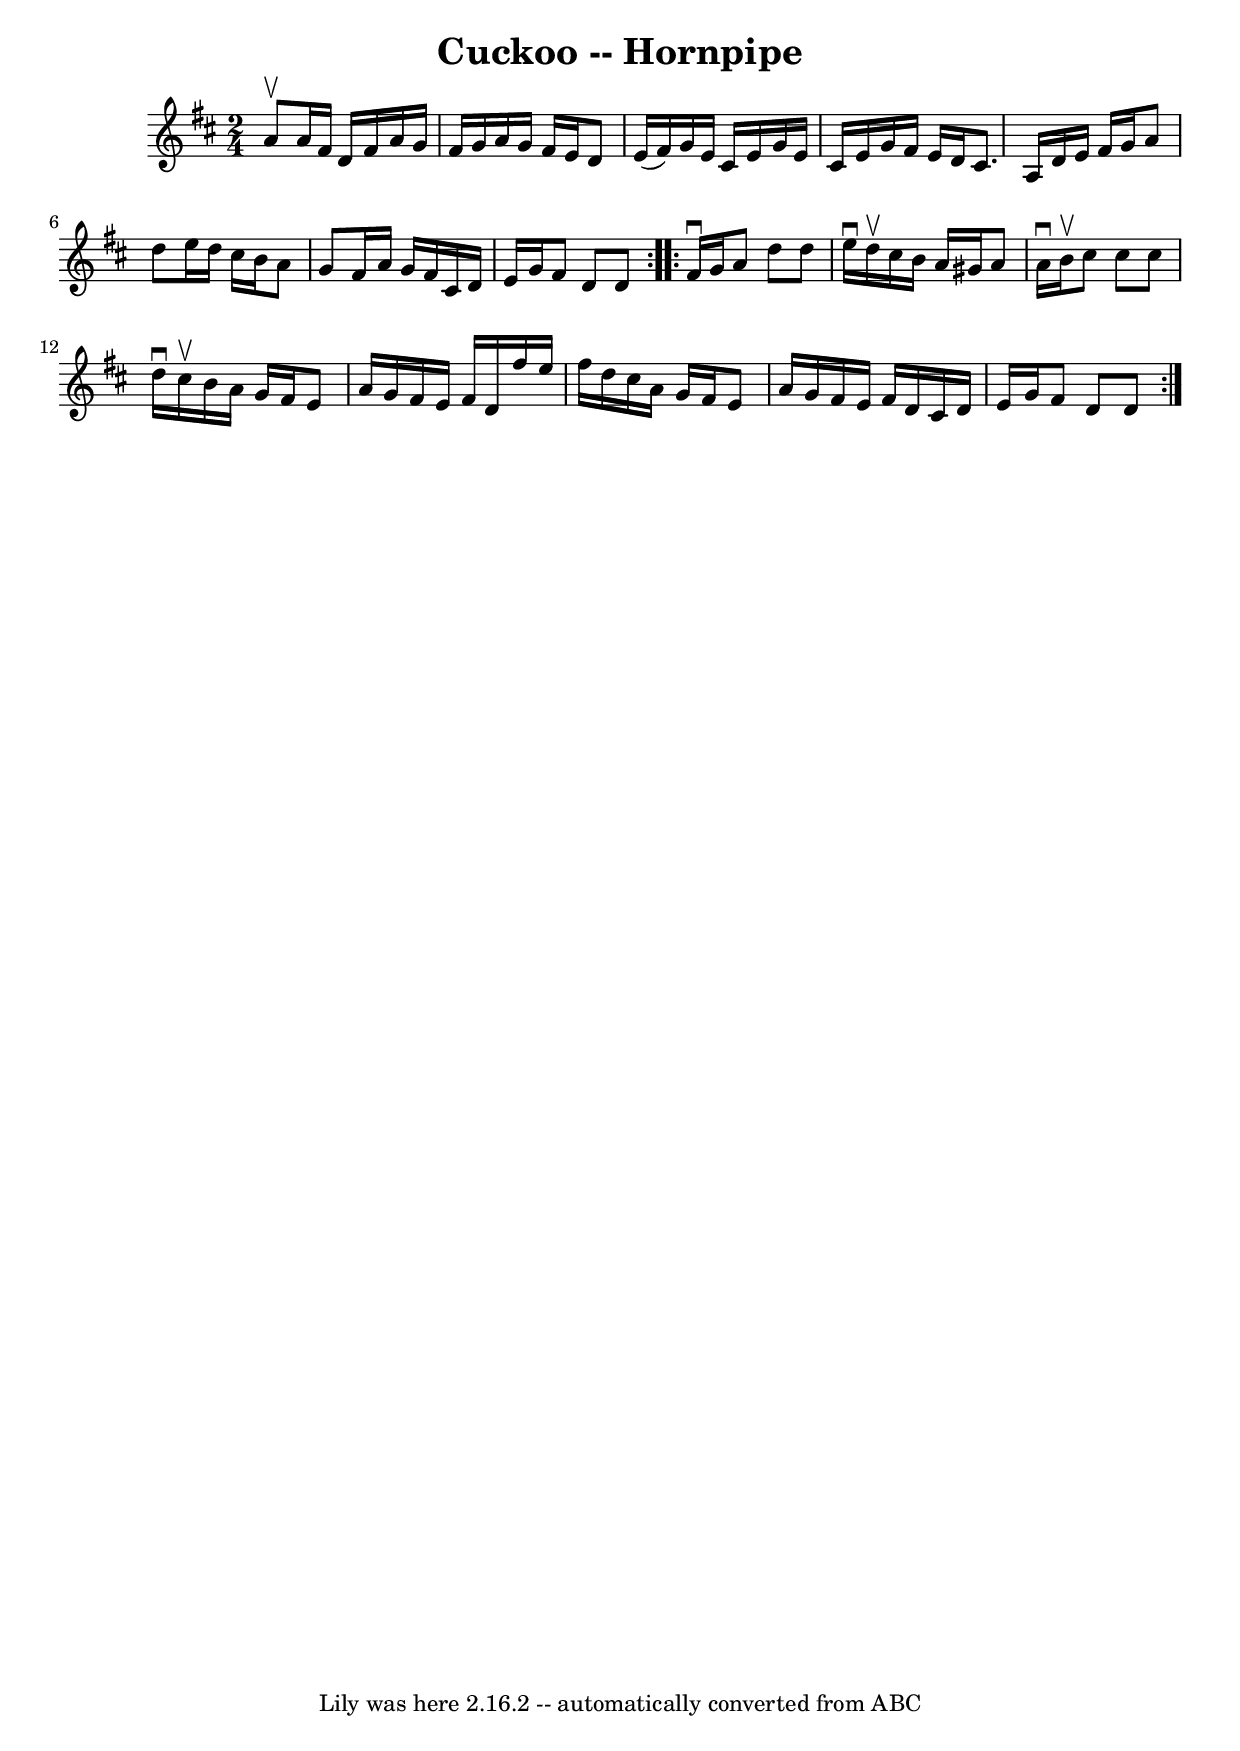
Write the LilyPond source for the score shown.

\version "2.16.2"
\include "Mammoth.ily"
\header {
	%% book = "Cole's 1000 Fiddle Tunes"
	crossRefNumber = "1"
	footnotes = ""
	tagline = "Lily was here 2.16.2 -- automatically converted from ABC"
	title = "Cuckoo -- Hornpipe"
}
voicedefault =  {


\repeat volta 2 {
\time 2/4 
\key d \major a'8^\upbow |
 a'16 fis'16 d'16    
fis'16 a'16 g'16 fis'16 g'16  |
 a'16 g'16 fis'16    
e'16 d'8 e'16 (fis'16) |
 g'16 e'16 cis'16 e'16    
g'16 e'16 cis'16 e'16  |
 g'16 fis'16 e'16 d'16    
cis'8. a16  |
 d'16 e'16 fis'16 g'16 a'8 d''8  
|
 e''16 d''16 cis''16 b'16 a'8 g'8  |
 fis'16   
 a'16 g'16 fis'16 cis'16 d'16 e'16 g'16  |
 fis'8    
d'8 d'8  }     \repeat volta 2 { fis'16^\downbow g'16  |
 a'8   
 d''8 d''8 e''16^\downbow d''16^\upbow |
 cis''16 b'16    
a'16 gis'16 a'8 a'16^\downbow b'16^\upbow |
 cis''8    
cis''8 cis''8 d''16^\downbow cis''16^\upbow |
 b'16 a'16   
 g'16 fis'16 e'8 a'16 g'16  |
 fis'16 e'16 fis'16   
 d'16 fis''16 e''16 fis''16 d''16  |
 cis''16 a'16    
g'16 fis'16 e'8 a'16 g'16  |
 fis'16 e'16 fis'16    
d'16 cis'16 d'16 e'16 g'16  |
 fis'8 d'8 d'8  }   
}

\score{
    <<

	\context Staff="default"
	{
	    \voicedefault 
	}

    >>
	\layout {
	}
	\midi {}
}
